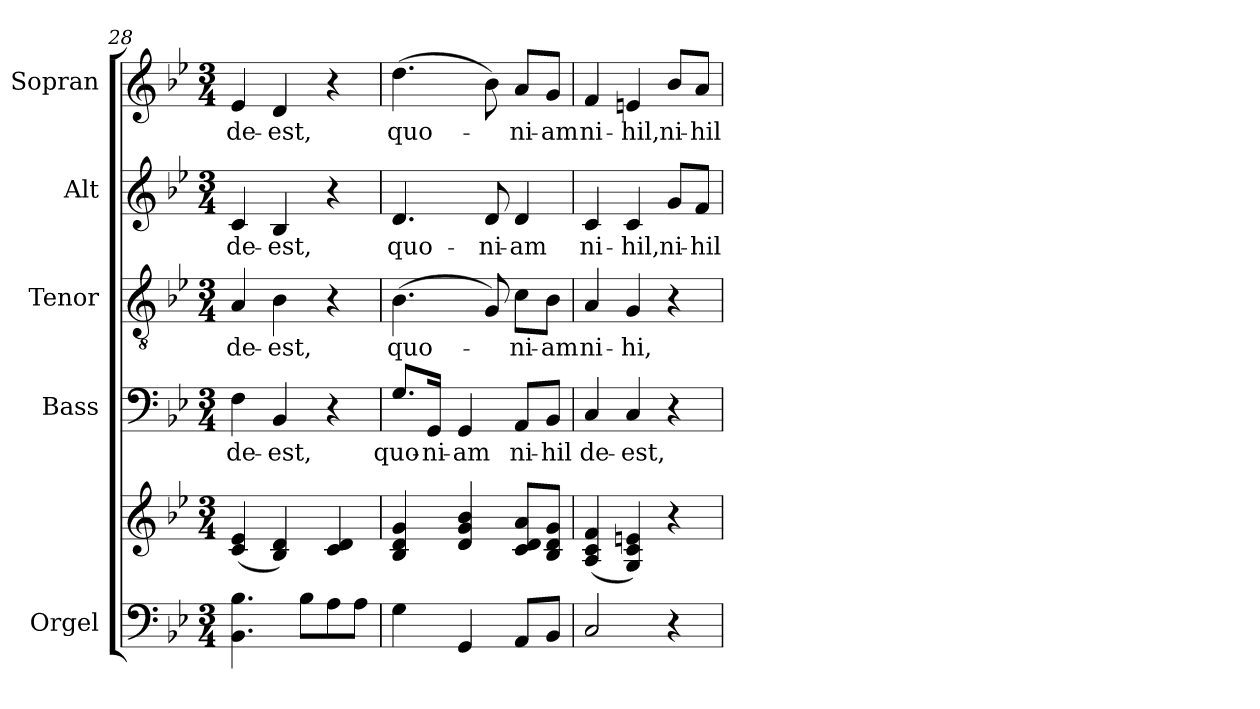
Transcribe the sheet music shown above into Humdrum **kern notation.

**kern	**kern	**kern	**text	**kern	**text	**kern	**text	**kern	**text
*part5	*part5	*part4	*part4	*part3	*part3	*part2	*part2	*part1	*part1
*staff6	*staff5	*staff4	*staff4	*staff3	*staff3	*staff2	*staff2	*staff1	*staff1
*I"Orgel	*	*I"Bass	*	*I"Tenor	*	*I"Alt	*	*I"Sopran	*
*I'Org.	*	*I'B.	*	*I'T.	*	*I'A.	*	*I'S.	*
!!LO:LB:g=z
*clefF4	*clefG2	*clefF4	*	*clefGv2	*	*clefG2	*	*clefG2	*
*k[b-e-]	*k[b-e-]	*k[b-e-]	*	*k[b-e-]	*	*k[b-e-]	*	*k[b-e-]	*
*B-:	*B-:	*B-:	*	*B-:	*	*B-:	*	*B-:	*
*M3/4	*M3/4	*M3/4	*	*M3/4	*	*M3/4	*	*M3/4	*
=28	=28	=28	=28	=28	=28	=28	=28	=28	=28
!	!	!	!LO:LY:b	!	!LO:LY:b	!	!LO:LY:b	!	!LO:LY:b
4.BB-\ 4.B-\	(<4c/ 4e-/	4F\	de-	4A/	de-	4c/	de-	4e-/	de-
!	!	!	!LO:LY:b	!	!LO:LY:b	!	!LO:LY:b	!	!LO:LY:b
.	4B-/ 4d/)	4BB-/	-est,	4B-\	-est,	4B-/	-est,	4d/	-est,
8B-\L	.	.	.	.	.	.	.	.	.
8A\	4c/ 4d/	4r	.	4r	.	4r	.	4r	.
8A\J	.	.	.	.	.	.	.	.	.
=29	=29	=29	=29	=29	=29	=29	=29	=29	=29
!	!	!	!LO:LY:b	!	!LO:LY:b	!	!LO:LY:b	!	!LO:LY:b
4G\	4B-/ 4d/ 4g/	8.G/L	quo-	(>4.B-\	quo-	4.d/	quo-	(>4.dd\	quo-
!	!	!	!LO:LY:b	!	!	!	!	!	!
.	.	16GG/Jk	-ni-	.	.	.	.	.	.
!	!	!	!LO:LY:b	!	!	!	!	!	!
4GG/	4d/ 4g/ 4b-/	4GG/	-am	.	.	.	.	.	.
!	!	!	!	!	!	!	!LO:LY:b	!	!
.	.	.	.	8G/)	.	8d/	-ni-	8b-\)	.
!	!	!	!LO:LY:b	!	!LO:LY:b	!	!LO:LY:b	!	!LO:LY:b
8AA/L	8c/ 8d/ 8a/L	8AA/L	ni-	8c\L	-ni-	4d/	-am	8a/L	-ni-
!	!	!	!LO:LY:b	!	!LO:LY:b	!	!	!	!LO:LY:b
8BB-/J	8B-/ 8d/ 8g/J	8BB-/J	-hil	8B-\J	-am	.	.	8g/J	-am
=30	=30	=30	=30	=30	=30	=30	=30	=30	=30
!	!	!	!LO:LY:b	!	!LO:LY:b	!	!LO:LY:b	!	!LO:LY:b
2C/	(<4A/ 4c/ 4f/	4C/	de-	4A/	ni-	4c/	ni-	4f/	ni-
!	!	!	!LO:LY:b	!	!LO:LY:b	!	!LO:LY:b	!	!LO:LY:b
.	4G/ 4c/ 4en/)	4C/	-est,	4G/	-hi,	4c/	-hil,	4en/	-hil,
!	!	!	!	!	!	!	!LO:LY:b	!	!LO:LY:b
4r	4r	4r	.	4r	.	8g/L	ni-	8b-/L	ni-
!	!	!	!	!	!	!	!LO:LY:b	!	!LO:LY:b
.	.	.	.	.	.	8f/J	-hil	8a/J	-hil
=	=	=	=	=	=	=	=	=	=
*-	*-	*-	*-	*-	*-	*-	*-	*-	*-
